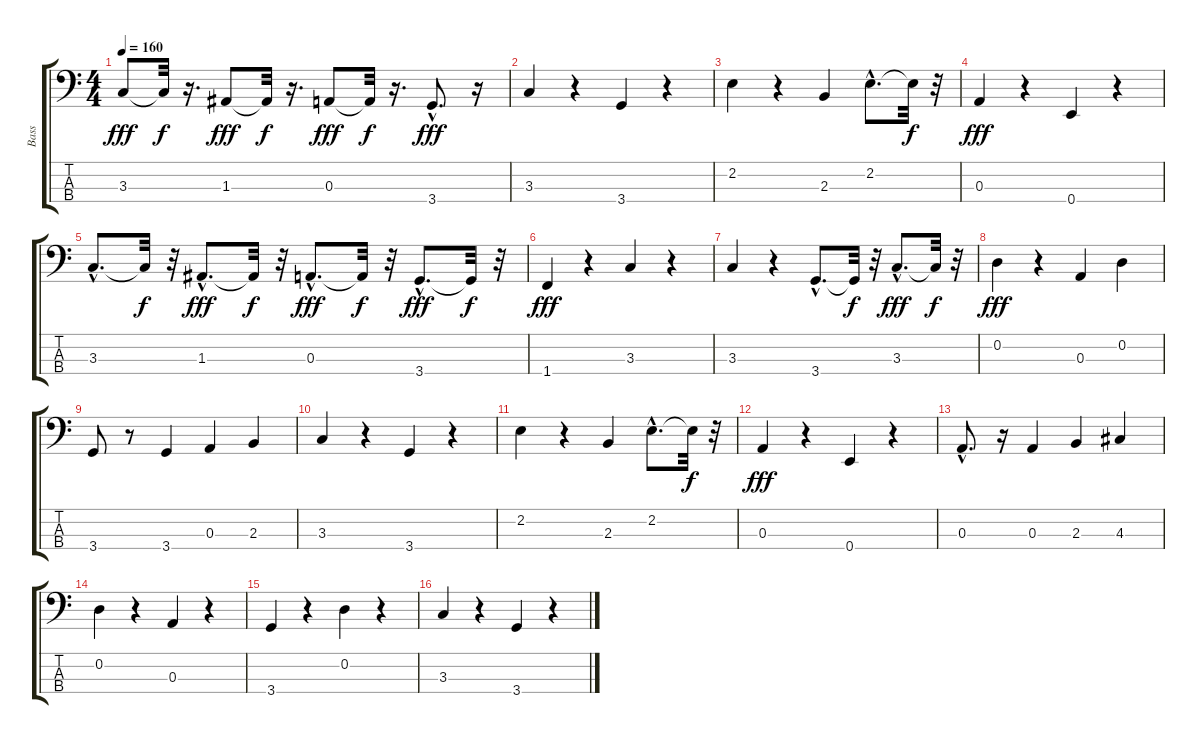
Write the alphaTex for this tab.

\track ("Bass" "Bass") {instrument electricbassfinger}
\staff {score tabs}
\tuning (G2 D2 A1 E1) {hide}
\ts (4 4)
\tempo 160
\clef f4
\ks c
3.3.8{dy fff} 3.3{t}.32{dy f} r.16{d} 1.3.8{dy fff} 1.3{t}.32{dy f} r.16{d} 0.3.8{dy fff} 0.3{t}.32{dy f} r.16{d} 3.4{hac}.8{d dy fff} r.16 |
3.3.4 r.4 3.4.4 r.4 |
2.2.4 r.4 2.3.4 2.2{hac}.8{d} 2.2{t}.32{dy f} r.32 |
0.3.4{dy fff} r.4 0.4.4 r.4 |
3.3{hac}.8{d} 3.3{t}.32{dy f} r.32 1.3{hac}.8{d dy fff} 1.3{t}.32{dy f} r.32 0.3{hac}.8{d dy fff} 0.3{t}.32{dy f} r.32 3.4{hac}.8{d dy fff} 3.4{t}.32{dy f} r.32 |
1.4.4{dy fff} r.4 3.3.4 r.4 |
3.3.4 r.4 3.4{hac}.8{d} 3.4{t}.32{dy f} r.32 3.3{hac}.8{d dy fff} 3.3{t}.32{dy f} r.32 |
0.2.4{dy fff} r.4 0.3.4 0.2.4 |
3.4.8 r.8 3.4.4 0.3.4 2.3.4 |
3.3.4 r.4 3.4.4 r.4 |
2.2.4 r.4 2.3.4 2.2{hac}.8{d} 2.2{t}.32{dy f} r.32 |
0.3.4{dy fff} r.4 0.4.4 r.4 |
0.3{hac}.8{d} r.16 0.3.4 2.3.4 4.3.4 |
0.2.4 r.4 0.3.4 r.4 |
3.4.4 r.4 0.2.4 r.4 |
3.3.4 r.4 3.4.4 r.4
